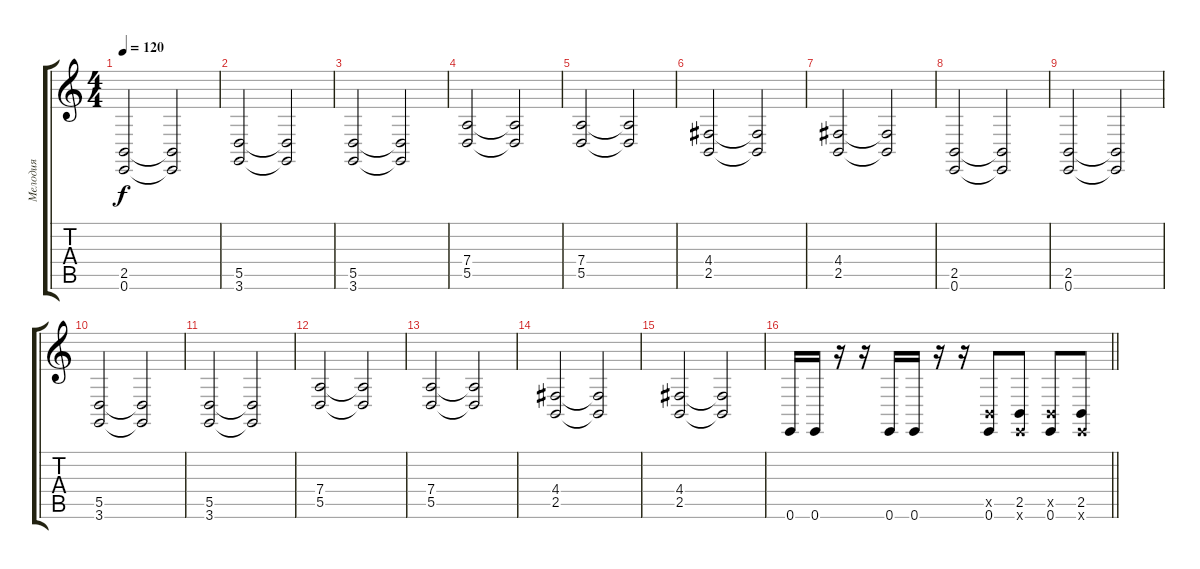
\track ("Мелодия" "Мелодия") {instrument stringensemble1}
\staff {score tabs}
\tuning (E4 B3 G3 D3 A2 E2) {hide}
\ts (4 4)
\tempo 120
\clef g2
\ks c
(2.5 0.6).2{dy f} (2.5{t} 0.6{t}).2 |
(5.5 3.6).2 (5.5{t} 3.6{t}).2 |
(5.5 3.6).2 (5.5{t} 3.6{t}).2 |
(7.4 5.5).2 (7.4{t} 5.5{t}).2 |
(7.4 5.5).2 (7.4{t} 5.5{t}).2 |
(4.4 2.5).2 (4.4{t} 2.5{t}).2 |
(4.4 2.5).2 (4.4{t} 2.5{t}).2 |
(2.5 0.6).2 (2.5{t} 0.6{t}).2 |
(2.5 0.6).2 (2.5{t} 0.6{t}).2 |
(5.5 3.6).2 (5.5{t} 3.6{t}).2 |
(5.5 3.6).2 (5.5{t} 3.6{t}).2 |
(7.4 5.5).2 (7.4{t} 5.5{t}).2 |
(7.4 5.5).2 (7.4{t} 5.5{t}).2 |
(4.4 2.5).2 (4.4{t} 2.5{t}).2 |
(4.4 2.5).2 (4.4{t} 2.5{t}).2 |
\barLineRight lightlight
0.6.16 0.6.16 r.16 r.16 0.6.16 0.6.16 r.16 r.16 (2.5{x} 0.6).8 (2.5 0.6{x}).8 (2.5{x} 0.6).8 (2.5 0.6{x}).8
